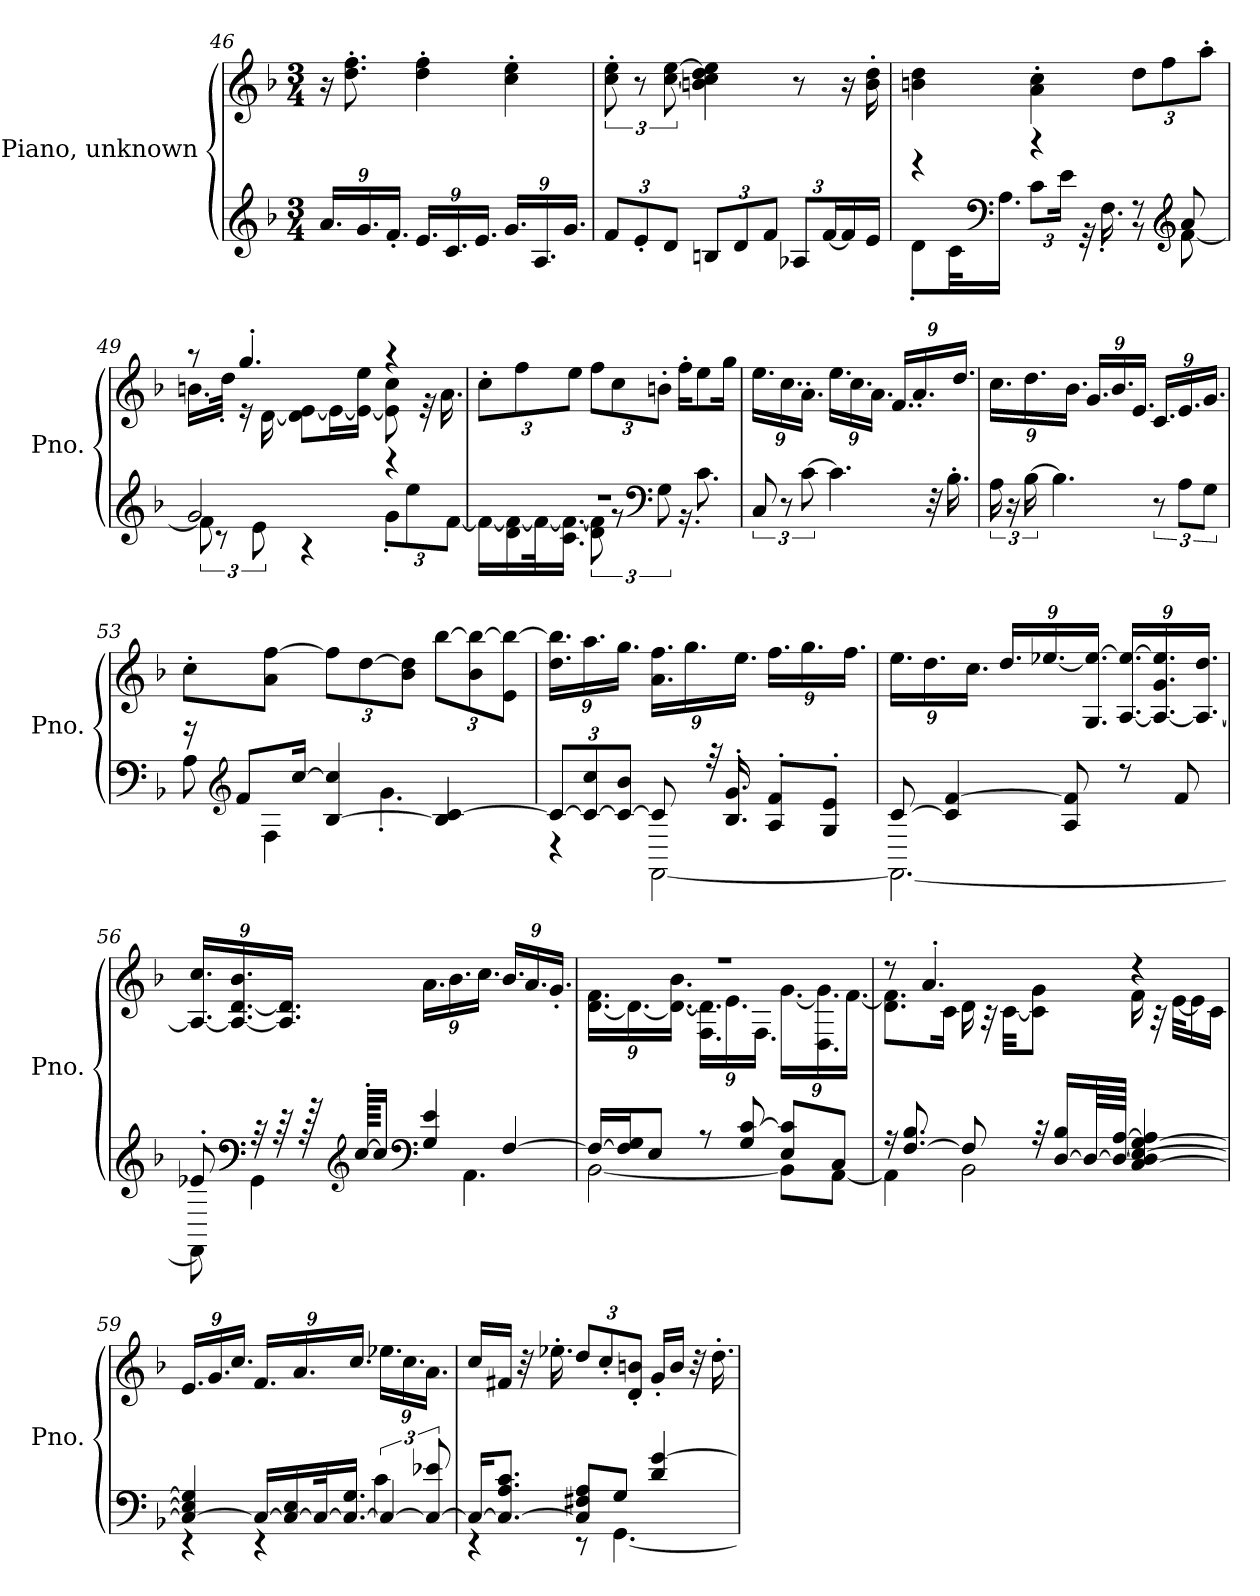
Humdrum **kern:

**kern	**kern
*part1	*part1
*staff2	*staff1
*I"Piano, unknown	*
*I'Pno.	*
*clefG2	*clefG2
*k[b-]	*k[b-]
*M3/4	*M3/4
*Xbrackettup	*
=46	=46
18.a/LL	16r
.	8.dd\' 8.ff\'
18.g/	.
18.f'/JJ	.
18.e/LL	4dd\' 4ff\'
18.c/	.
18.e/JJ	.
18.g/LL	4cc\' 4ee\'
18.A/	.
18.g/JJ	.
=47	=47
12f/L	12cc\' 12ee\'
12e'/	12r
12d/J	[12cc\ [12ee\
12Bn/L	4bn\ 4cc\] 4dd\ 4ee\]
12d/	.
12f/J	.
12A-X/L	8r
[24f/L	.
16f/]	16r
16e/JJ	16b\' 16dd\'
!!LO:LB:g=z
=48	=48
*^	*
4r	8d'\L	4bn\ 4dd\
.	32c\KL	.
*clefF4	*	*
.	16.A\JJ	.
4r	12c\L	4a\' 4cc\'
.	24e\Jk	.
.	32r	.
.	16.F'\	.
*	*	*Xbrackettup
8r	8r	12dd\L
.	.	12ff\
*clefG2	*	*
8a/	[8f\	.
.	.	12aa'\J
=49	=49	=49
*	*brackettup	*
*	*	*^
2g/	12f\]	8r	16.bn\LL
.	12r	.	.
.	.	.	32dd'\JJk
.	.	4.gg'/	16r
.	12e\	.	.
.	.	.	[16d\
.	4r	.	8d\] [8e\L
.	.	.	16e\L_
.	.	.	16e\_ 16ee\JJ
*	*Xbrackettup	*	*
4r	12g'\L	4r	8e\] 8cc\
.	12ee\	.	.
.	.	.	32r
.	.	.	16.a\
.	[12f\J	.	.
*	*	*v	*v
!!LO:LB:g=z
=50	=50	=50
2.r	16f\LL_	12cc'\L
.	16d\ 16f\_	.
.	.	12ff\
.	32f\K_	.
.	16.c\ 16.f\_JJ	.
.	.	12ee\J
*	*brackettup	*
.	12d\ 12f\]	12ff\L
.	12r	12cc\
*clefF4	*	*
.	12G\	12bn'\J
.	16r	16ff'\KL
.	8.c'\	8ee\
.	.	16gg\Jk
*v	*v	*
=51	=51
12C/	18.ee\LL
12r	18.cc\
[12c\	18.a'\JJ
4.c\]	18.ee\LL
.	18.cc\
.	18.a\JJ
.	18.f/LL
.	18.a'/
32r	.
16.B-'\	.
.	18.dd/JJ
=52	=52
24A\	18.cc\LL
24r	.
[24B-\	18.dd\
4.B-\]	.
.	18.b-\JJ
.	18.g/LL
.	18.b-/
.	18.e/JJ
12r	18.c/LL
12A\L	18.e/
12G\J	18.g/JJ
!!LO:PB:g=z
=53	=53
*^	*
16r	8A\	8cc'\L
*clefG2	*	*
8f/L	.	.
.	4F\	8a\ [8ff\J
[16cc/Jk	.	.
[4B-/ 4cc/]	.	12ff\L]
.	.	[12dd\
.	4.g'\	.
.	.	12b-\ 12dd\]J
4B-/] [4c/	.	[12bb-\L
.	.	12b-\ 12bb-\_
.	.	12e\ 12bb-\_J
=54	=54	=54
*Xbrackettup	*	*
12c/L_	4r	18.dd\ 18.bb-\]LL
12c/_ 12cc/	.	18.aa\
12c/_ 12b-/J	.	18.gg\JJ
8c/]	[2FF\	18.a\ 18.ff\LL
.	.	18.gg\
32r	.	.
16.B-/' 16.g/'	.	.
.	.	18.ee\JJ
8A/' 8f/'L	.	18.ff\LL
.	.	18.gg\
8G/' 8e/'J	.	.
.	.	18.ff\JJ
=55	=55	=55
[8c/	2.FF\_	18.ee\LL
.	.	18.dd\
4c/] [4f/	.	.
.	.	18.cc\JJ
.	.	18.dd/LL
.	.	[18.ee-X/
8A/ 8f/]	.	.
.	.	18.G/ 18.ee-/_JJ
8r	.	[18.A/ 18.ee-/_LL
.	.	18.A/_ 18.g/ 18.ee-/]
8f/	.	.
.	.	18.A/_ 18.dd/JJ
!!LO:LB:g=z
=56	=56	=56
8e-X'/	8FF\]	18.A/_ 18.cc/LL
.	.	18.A/_ [18.d/ 18.b-/
*clefF4	*	*
32r	4GG\	.
64r	.	.
.	.	18.A/] 18.d/]JJ
128r	.	.
*clefG2	*	*
[128cc'/KKKLL	.	.
16cc/JJ]	.	.
*clefF4	*	*
4G/ 4e-/	.	18.a\LL
.	.	18.b-\
.	4.AA\	.
.	.	18.cc\JJ
[4F/	.	18.b-/LL
.	.	18.a/
.	.	18.g'/JJ
=57	=57	=57
*	*	*^
16F/LL_	[2BB-\	2.r	[18.d\ 18.f\LL
16F/] 16G/J	.	.	.
.	.	.	18.d\_
8E/J	.	.	.
.	.	.	18.d\_ 18.b-\JJ
8r	.	.	18.F\ 18.d\]LL
.	.	.	18.e\
8G/ [8c/	.	.	.
.	.	.	18.F\JJ
8E/ 8c/]L	8BB-\L]	.	[18.g\LL
.	.	.	18.D\ 18.g\]
8C/J	[8AA\J	.	.
.	.	.	[18.f\JJ
!!LO:LB:g=z	!!
=58	=58	=58	=58
16r	4AA\]	8r	8.d\ 8.f\]L
[8.F/ 8.B-/	.	.	.
.	.	4.a'/	.
.	.	.	16c\Jk
8F/]	2BB-\	.	16d\
.	.	.	32r
.	.	.	[32c\KKL
32r	.	.	8c\] 8g\J
[16D/ 16B-/LL	.	.	.
64D/LL_	.	.	.
64D/_ [64A/JJJJ	.	.	.
[4C/ 4D/] [4E/ [4G/ 4A/]	.	4r	16f\
.	.	.	32r
.	.	.	[32e\KLL
.	.	.	16e\]
.	.	.	16c\JJ
*	*	*v	*v
=59	=59	=59
4C/_ 4E/] 4G/]	4r	18.e/LL
.	.	18.g/
.	.	18.cc/JJ
16C/LL_	4r	18.f/LL
16C/_ 16E/	.	.
.	.	18.a/
32C/K_	.	.
16.C/_ 16.G/JJ	.	.
.	.	18.cc/JJ
*brackettup	*	*
6C/_	4c\	18.ee-X\LL
.	.	18.cc\
12C/_ 12e-X/	.	18.a\JJ
!!LO:LB:g=z
=60	=60	=60
16C/KL_	4r	16cc/LL
8.C/_ 8.A/ 8.c/J	.	16f#X/JJ
.	.	32r
.	.	16.ee-X'\
8C/] 8F#X/ 8A/L	8r	12dd/L
.	.	12cc'/
8G/J	[4.GG\	.
.	.	12d/' 12bn/'J
4d/ [4g/	.	16g'/LL
.	.	16b/JJ
.	.	32r
.	.	16.dd'\
*v	*v	*
=	=
*-	*-
